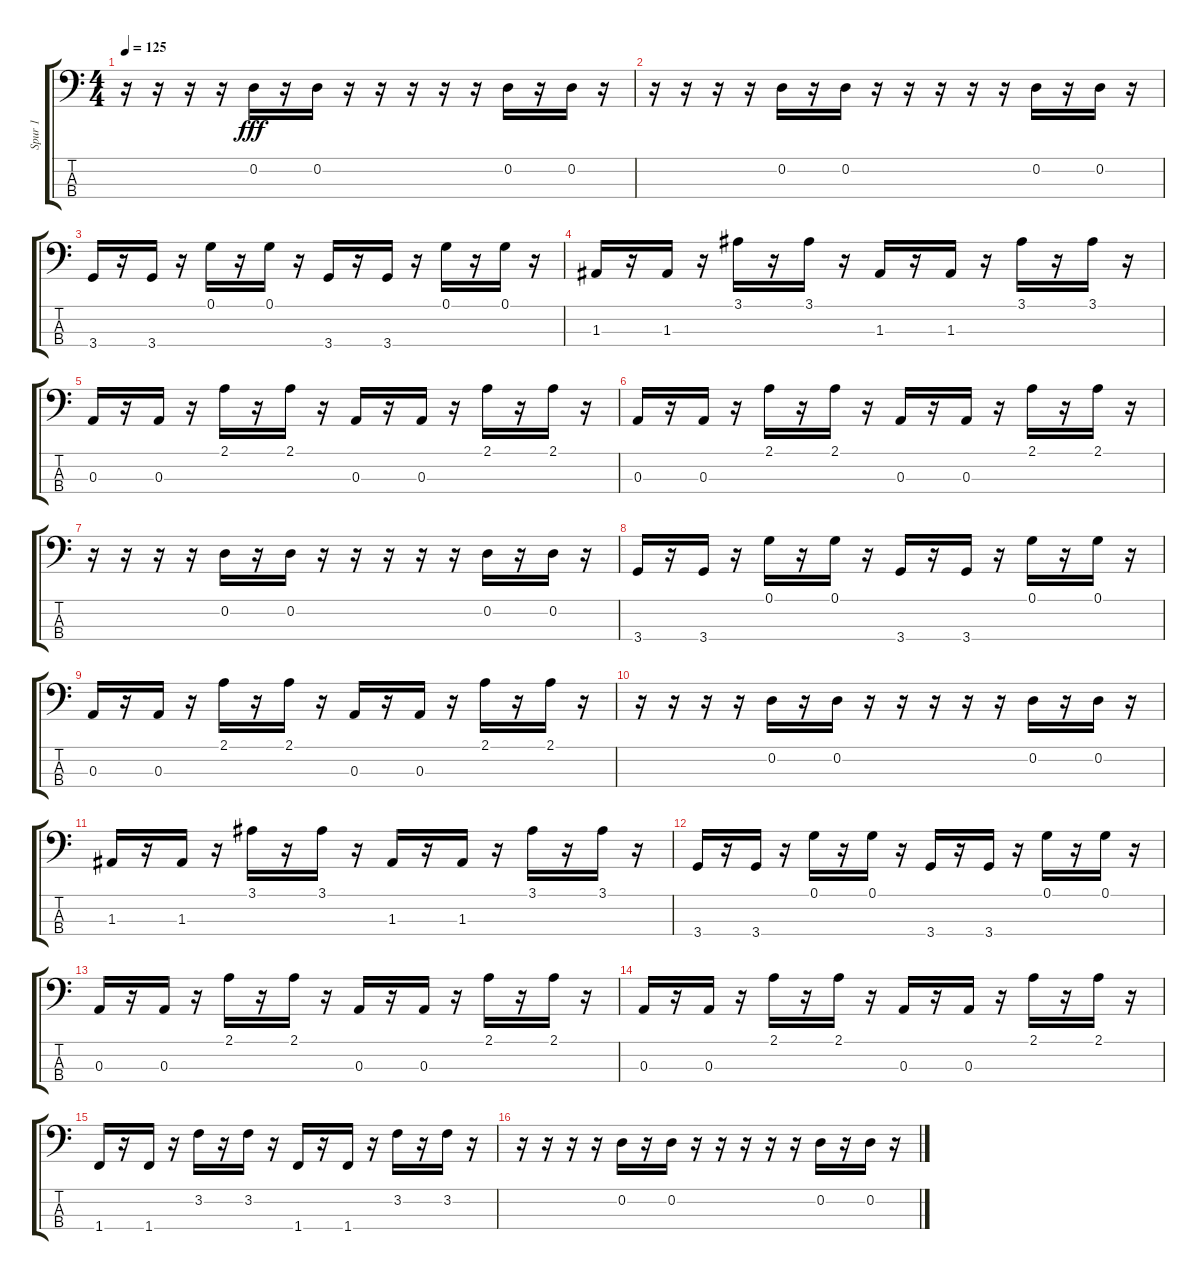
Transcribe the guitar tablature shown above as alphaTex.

\track ("Spur 1" "Spur 1") {instrument synthbass2}
\staff {score tabs}
\tuning (G2 D2 A1 E1) {hide}
\ts (4 4)
\tempo 125
\clef f4
\ks c
r.16{dy fff} r.16 r.16 r.16 0.2.16 r.16 0.2.16 r.16 r.16 r.16 r.16 r.16 0.2.16 r.16 0.2.16 r.16 |
r.16 r.16 r.16 r.16 0.2.16 r.16 0.2.16 r.16 r.16 r.16 r.16 r.16 0.2.16 r.16 0.2.16 r.16 |
3.4.16 r.16 3.4.16 r.16 0.1.16 r.16 0.1.16 r.16 3.4.16 r.16 3.4.16 r.16 0.1.16 r.16 0.1.16 r.16 |
1.3.16 r.16 1.3.16 r.16 3.1.16 r.16 3.1.16 r.16 1.3.16 r.16 1.3.16 r.16 3.1.16 r.16 3.1.16 r.16 |
0.3.16 r.16 0.3.16 r.16 2.1.16 r.16 2.1.16 r.16 0.3.16 r.16 0.3.16 r.16 2.1.16 r.16 2.1.16 r.16 |
0.3.16 r.16 0.3.16 r.16 2.1.16 r.16 2.1.16 r.16 0.3.16 r.16 0.3.16 r.16 2.1.16 r.16 2.1.16 r.16 |
r.16 r.16 r.16 r.16 0.2.16 r.16 0.2.16 r.16 r.16 r.16 r.16 r.16 0.2.16 r.16 0.2.16 r.16 |
3.4.16 r.16 3.4.16 r.16 0.1.16 r.16 0.1.16 r.16 3.4.16 r.16 3.4.16 r.16 0.1.16 r.16 0.1.16 r.16 |
0.3.16 r.16 0.3.16 r.16 2.1.16 r.16 2.1.16 r.16 0.3.16 r.16 0.3.16 r.16 2.1.16 r.16 2.1.16 r.16 |
r.16 r.16 r.16 r.16 0.2.16 r.16 0.2.16 r.16 r.16 r.16 r.16 r.16 0.2.16 r.16 0.2.16 r.16 |
1.3.16 r.16 1.3.16 r.16 3.1.16 r.16 3.1.16 r.16 1.3.16 r.16 1.3.16 r.16 3.1.16 r.16 3.1.16 r.16 |
3.4.16 r.16 3.4.16 r.16 0.1.16 r.16 0.1.16 r.16 3.4.16 r.16 3.4.16 r.16 0.1.16 r.16 0.1.16 r.16 |
0.3.16 r.16 0.3.16 r.16 2.1.16 r.16 2.1.16 r.16 0.3.16 r.16 0.3.16 r.16 2.1.16 r.16 2.1.16 r.16 |
0.3.16 r.16 0.3.16 r.16 2.1.16 r.16 2.1.16 r.16 0.3.16 r.16 0.3.16 r.16 2.1.16 r.16 2.1.16 r.16 |
1.4.16 r.16 1.4.16 r.16 3.2.16 r.16 3.2.16 r.16 1.4.16 r.16 1.4.16 r.16 3.2.16 r.16 3.2.16 r.16 |
r.16 r.16 r.16 r.16 0.2.16 r.16 0.2.16 r.16 r.16 r.16 r.16 r.16 0.2.16 r.16 0.2.16 r.16
